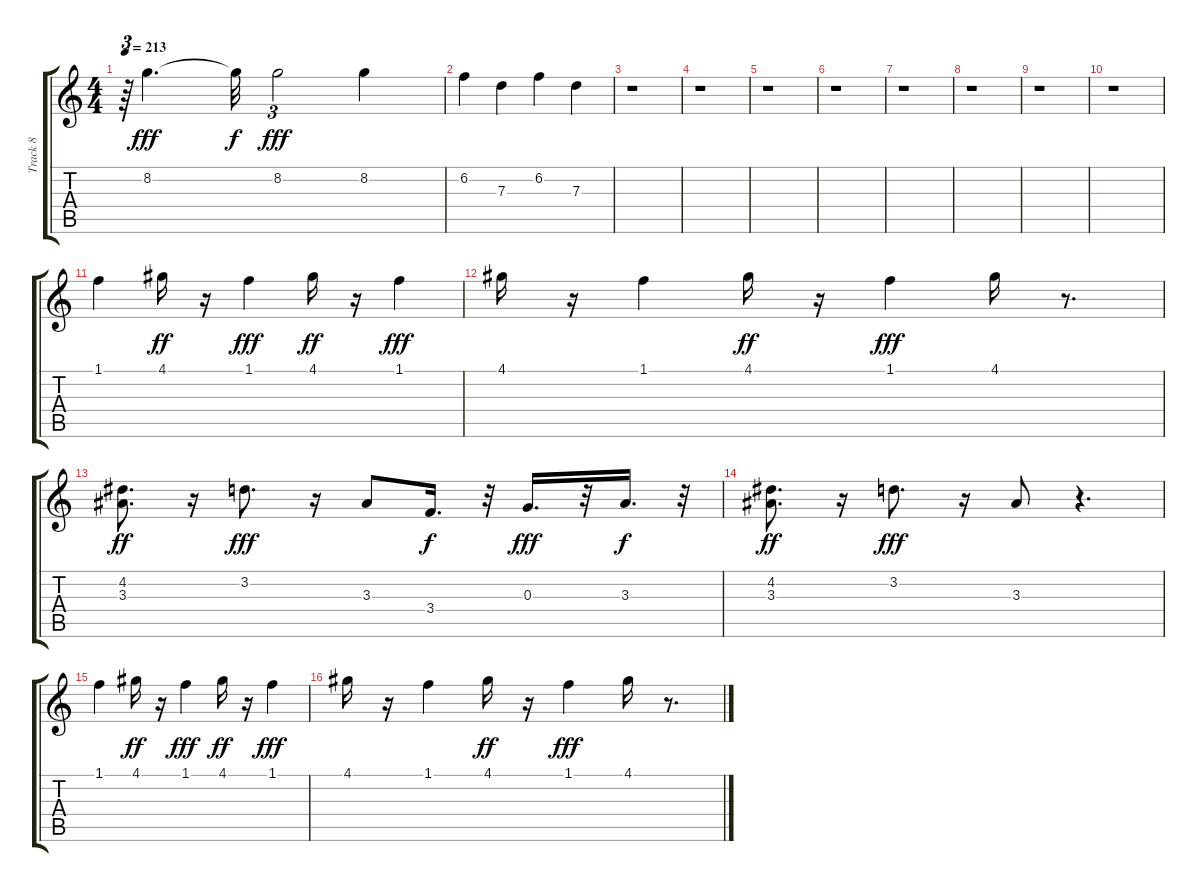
\track ("Track 8" "Track 8") {instrument electricguitarclean}
\staff {score tabs}
\tuning (E4 B3 G3 D3 A2 E2) {hide}
\ts (4 4)
\tempo 213
\clef g2
\ks c
r.64{tu (3 2) dy f} 8.2.4{d dy fff} 8.2{t}.32{dy f} 8.2.2{tu (3 2) dy fff} 8.2.4 |
6.2.4 7.3.4 6.2.4 7.3.4 |
r.1 |
r.1 |
r.1 |
r.1 |
r.1 |
r.1 |
r.1 |
r.1 |
1.1.4 4.1.16{dy ff} r.16 1.1.4{dy fff} 4.1.16{dy ff} r.16 1.1.4{dy fff} |
4.1.16 r.16 1.1.4 4.1.16{dy ff} r.16 1.1.4{dy fff} 4.1.16 r.8{d} |
(4.2 3.3).8{d dy ff} r.16 3.2.8{d dy fff} r.16 3.3.8 3.4.16{d dy f} r.32 0.3.16{d dy fff} r.32 3.3.16{d dy f} r.32 |
(4.2 3.3).8{d dy ff} r.16 3.2.8{d dy fff} r.16 3.3.8 r.4{d} |
1.1.4 4.1.16{dy ff} r.16 1.1.4{dy fff} 4.1.16{dy ff} r.16 1.1.4{dy fff} |
4.1.16 r.16 1.1.4 4.1.16{dy ff} r.16 1.1.4{dy fff} 4.1.16 r.8{d}
